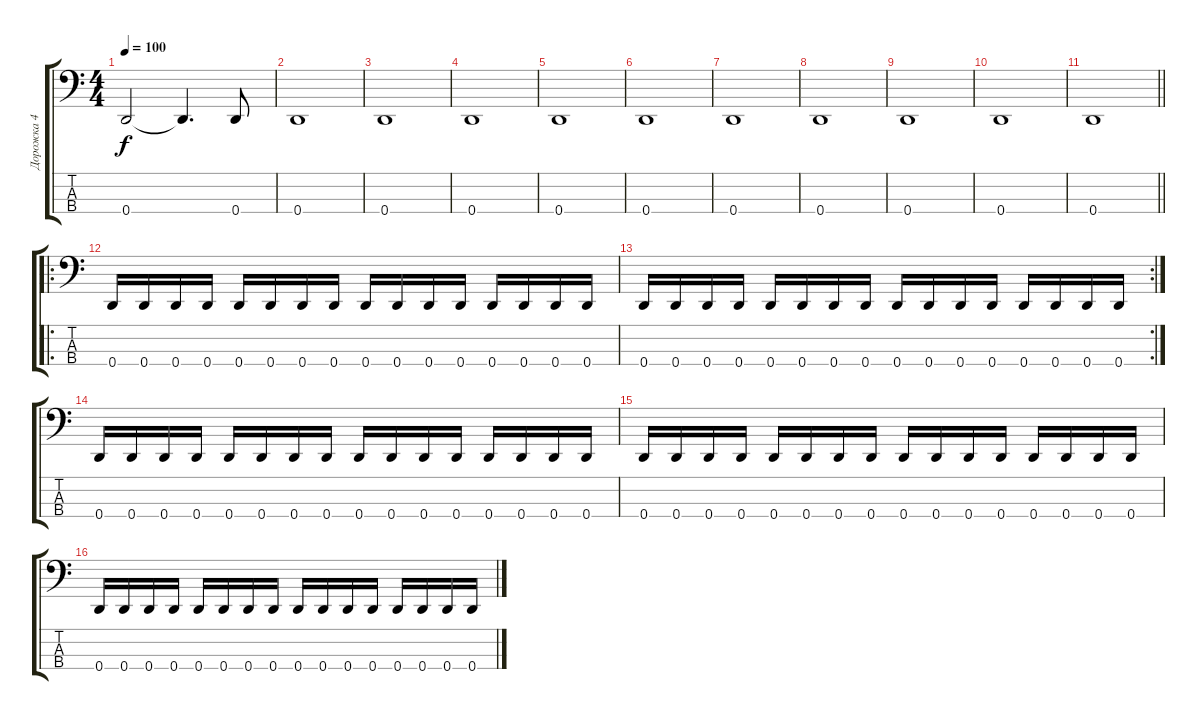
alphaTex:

\track ("Дорожка 4" "Дорожка 4") {instrument electricbassfinger}
\staff {score tabs}
\tuning (G2 D2 A1 D1) {hide}
\ts (4 4)
\tempo 100
\clef f4
\ks c
0.4.2{dy f} 0.4{t}.4{d} 0.4.8 |
0.4.1 |
0.4.1 |
0.4.1 |
0.4.1 |
0.4.1 |
0.4.1 |
0.4.1 |
0.4.1 |
0.4.1 |
\barLineRight lightlight
0.4.1 |
\ro
0.4.16 0.4.16 0.4.16 0.4.16 0.4.16 0.4.16 0.4.16 0.4.16 0.4.16 0.4.16 0.4.16 0.4.16 0.4.16 0.4.16 0.4.16 0.4.16 |
\rc 2
0.4.16 0.4.16 0.4.16 0.4.16 0.4.16 0.4.16 0.4.16 0.4.16 0.4.16 0.4.16 0.4.16 0.4.16 0.4.16 0.4.16 0.4.16 0.4.16 |
0.4.16 0.4.16 0.4.16 0.4.16 0.4.16 0.4.16 0.4.16 0.4.16 0.4.16 0.4.16 0.4.16 0.4.16 0.4.16 0.4.16 0.4.16 0.4.16 |
0.4.16 0.4.16 0.4.16 0.4.16 0.4.16 0.4.16 0.4.16 0.4.16 0.4.16 0.4.16 0.4.16 0.4.16 0.4.16 0.4.16 0.4.16 0.4.16 |
0.4.16 0.4.16 0.4.16 0.4.16 0.4.16 0.4.16 0.4.16 0.4.16 0.4.16 0.4.16 0.4.16 0.4.16 0.4.16 0.4.16 0.4.16 0.4.16
